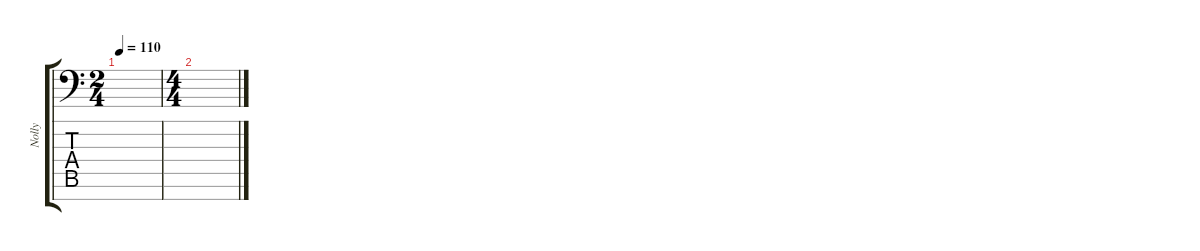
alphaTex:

\track ("Nolly" "Nolly") {instrument overdrivenguitar}
\staff {score tabs}
\tuning (Gb2 Db2 Ab1 Eb1 Ab0 C-1 C-1) {hide}
\ts (2 4)
\tempo 110
\clef f4
\ks c
|
\ts (4 4)
